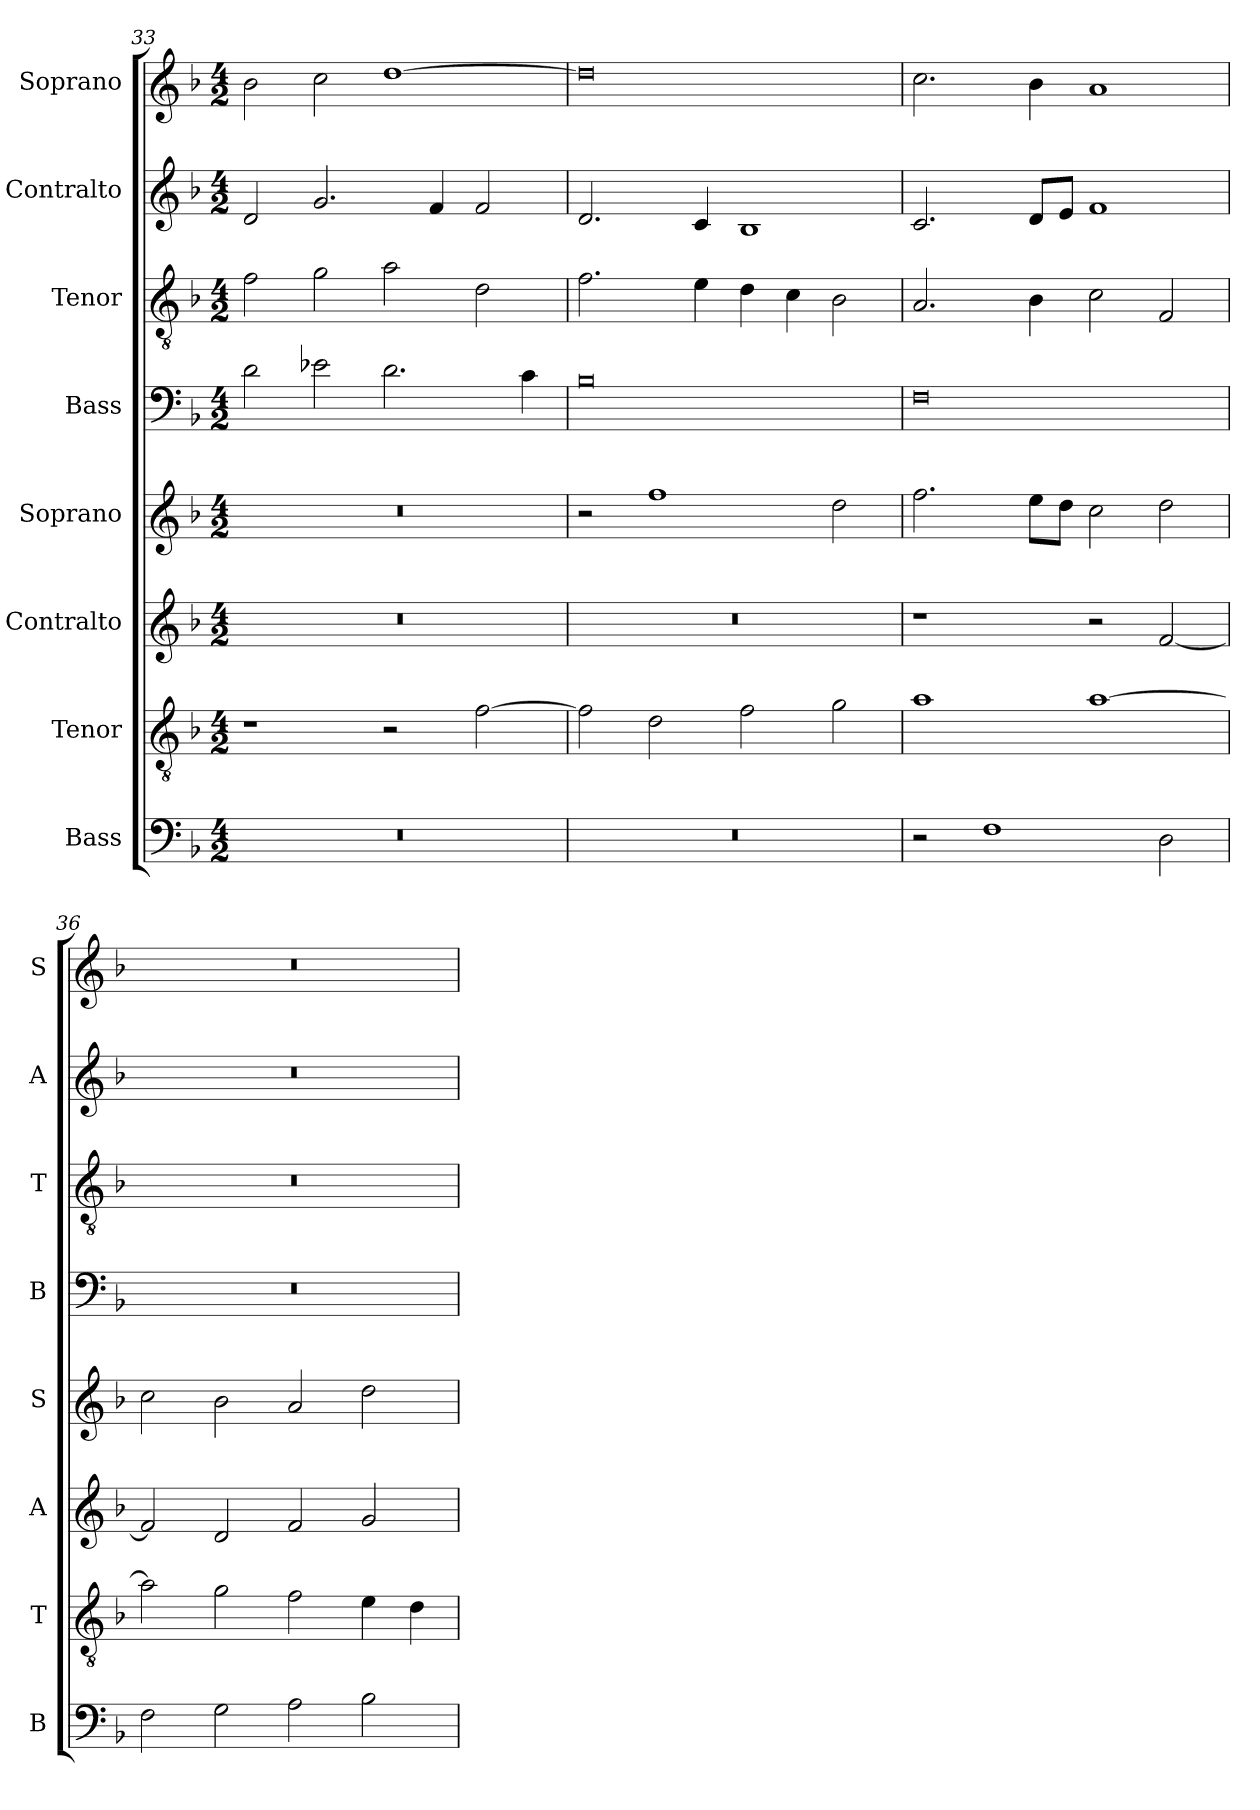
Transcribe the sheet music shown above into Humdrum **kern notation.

**kern	**kern	**kern	**kern	**kern	**kern	**kern	**kern
*part8	*part7	*part6	*part5	*part4	*part3	*part2	*part1
*staff8	*staff7	*staff6	*staff5	*staff4	*staff3	*staff2	*staff1
*I"Bass	*I"Tenor	*I"Contralto	*I"Soprano	*I"Bass	*I"Tenor	*I"Contralto	*I"Soprano
*I'B	*I'T	*I'A	*I'S	*I'B	*I'T	*I'A	*I'S
*clefF4	*clefGv2	*clefG2	*clefG2	*clefF4	*clefGv2	*clefG2	*clefG2
*k[b-]	*k[b-]	*k[b-]	*k[b-]	*k[b-]	*k[b-]	*k[b-]	*k[b-]
*G:dor	*G:dor	*G:dor	*G:dor	*G:dor	*G:dor	*G:dor	*G:dor
*M4/2	*M4/2	*M4/2	*M4/2	*M4/2	*M4/2	*M4/2	*M4/2
=33	=33	=33	=33	=33	=33	=33	=33
0r	1r	0r	0r	2d	2f	2d	2b-
.	.	.	.	2e-X	2g	2.g	2cc
.	2r	.	.	2.d	2a	.	[1dd
.	.	.	.	.	.	4f	.
.	[2f	.	.	.	2d	2f	.
.	.	.	.	4c	.	.	.
=34	=34	=34	=34	=34	=34	=34	=34
0r	2f]	0r	2r	0B-	2.f	2.d	0dd]
.	2d	.	1ff	.	.	.	.
.	.	.	.	.	4e	4c	.
.	2f	.	.	.	4d	1B-	.
.	.	.	.	.	4c	.	.
.	2g	.	2dd	.	2B-	.	.
=35	=35	=35	=35	=35	=35	=35	=35
2r	1a	1r	2.ff	0F	2.A	2.c	2.cc
1F	.	.	.	.	.	.	.
.	.	.	8ee\L	.	4B-	8d/L	4b-
.	.	.	8dd\J	.	.	8e/J	.
.	[1a	2r	2cc	.	2c	1f	1a
2D	.	[2f	2dd	.	2F	.	.
=36	=36	=36	=36	=36	=36	=36	=36
2F	2a]	2f]	2cc	0r	0r	0r	0r
2G	2g	2d	2b-	.	.	.	.
2A	2f	2f	2a	.	.	.	.
2B-	4e	2g	2dd	.	.	.	.
.	4d	.	.	.	.	.	.
=	=	=	=	=	=	=	=
*-	*-	*-	*-	*-	*-	*-	*-
